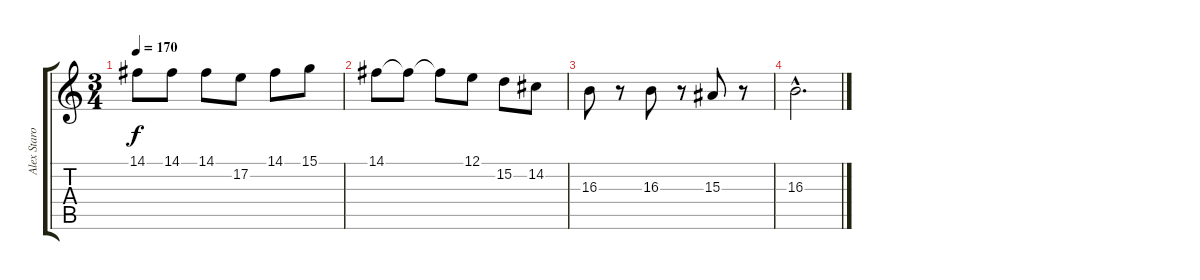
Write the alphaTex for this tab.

\track ("Alex Staropoli" "Alex Staro") {instrument violin}
\staff {score tabs}
\tuning (E4 B3 G3 D3 A2 E2) {hide}
\ts (3 4)
\tempo 170
\clef g2
\ks c
14.1.8{dy f} 14.1.8 14.1.8 17.2.8 14.1.8 15.1.8 |
14.1.8 14.1{t}.8 14.1{t}.8 12.1.8 15.2.8 14.2.8 |
16.3.8 r.8 16.3.8 r.8 15.3.8 r.8 |
16.3{hac}.2{d}
